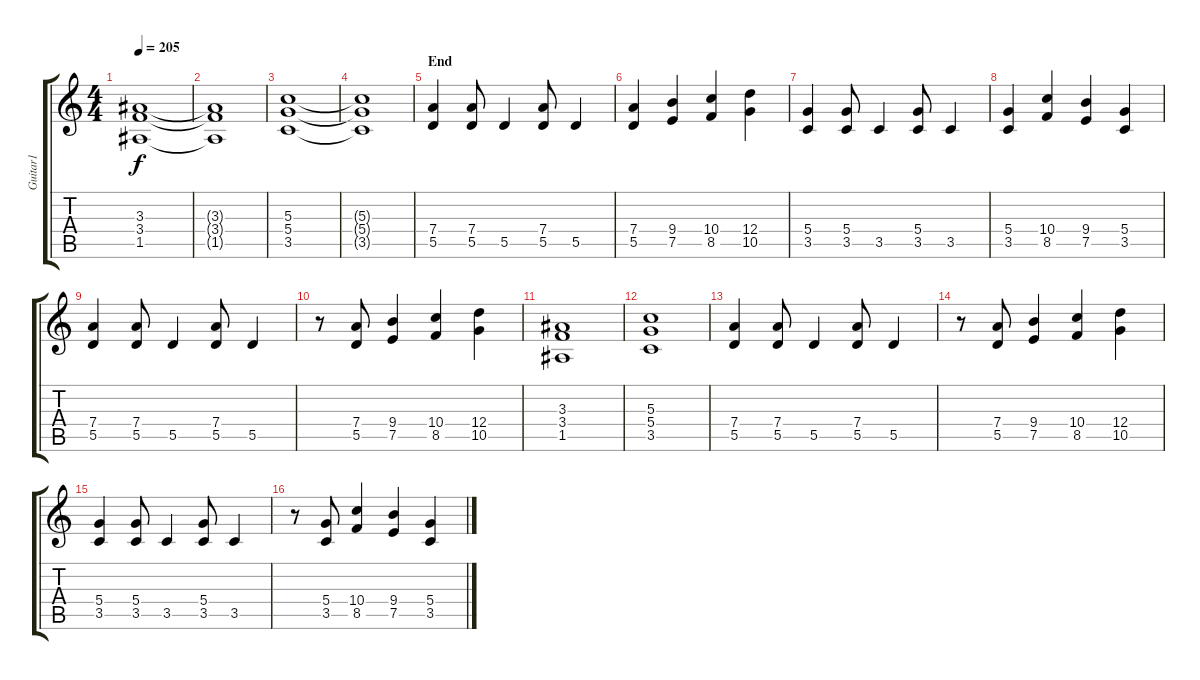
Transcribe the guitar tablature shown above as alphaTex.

\track ("Guitar1" "Guitar1") {instrument distortionguitar}
\staff {score tabs}
\tuning (E4 B3 G3 D3 A2 E2) {hide}
\ts (4 4)
\tempo 205
\clef g2
\ks c
(3.3 3.4 1.5).1{dy f} |
(3.3{t} 3.4{t} 1.5{t}).1 |
(5.3 5.4 3.5).1 |
(5.3{t} 5.4{t} 3.5{t}).1 |
\section ("" "End")
(7.4 5.5).4 (7.4 5.5).8 5.5.4 (7.4 5.5).8 5.5.4 |
(7.4 5.5).4 (9.4 7.5).4 (10.4 8.5).4 (12.4 10.5).4 |
(5.4 3.5).4 (5.4 3.5).8 3.5.4 (5.4 3.5).8 3.5.4 |
(5.4 3.5).4 (10.4 8.5).4 (9.4 7.5).4 (5.4 3.5).4 |
(7.4 5.5).4 (7.4 5.5).8 5.5.4 (7.4 5.5).8 5.5.4 |
r.8 (7.4 5.5).8 (9.4 7.5).4 (10.4 8.5).4 (12.4 10.5).4 |
(3.3 3.4 1.5).1 |
(5.3 5.4 3.5).1 |
(7.4 5.5).4 (7.4 5.5).8 5.5.4 (7.4 5.5).8 5.5.4 |
r.8 (7.4 5.5).8 (9.4 7.5).4 (10.4 8.5).4 (12.4 10.5).4 |
(5.4 3.5).4 (5.4 3.5).8 3.5.4 (5.4 3.5).8 3.5.4 |
r.8 (5.4 3.5).8 (10.4 8.5).4 (9.4 7.5).4 (5.4 3.5).4
